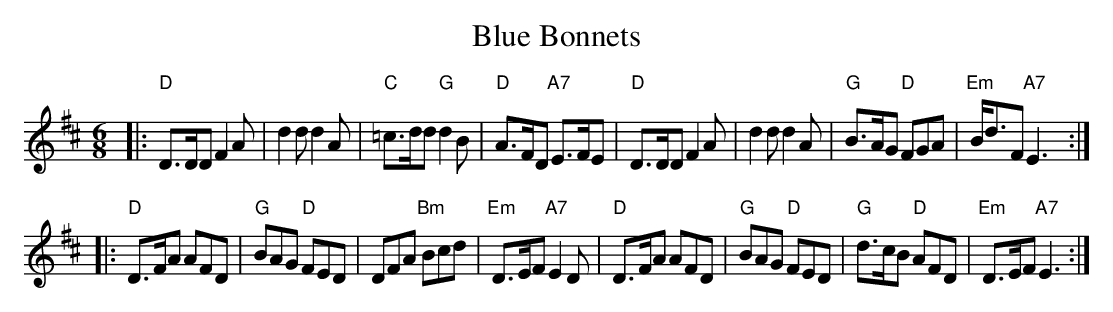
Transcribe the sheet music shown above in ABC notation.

X:1
T: Blue Bonnets
M: 6/8
L: 1/8
K: D
|: "D"D>DD F2A | d2d d2A | "C"=c>dd "G"d2B |  "D"A>FD "A7"E>FE \
|  "D"D>DD F2A | d2d d2A | "G"B>AG  "D"FGA | "Em"B<dF "A7"E3 :|
|: "D"D>FA AFD | "G"BAG "D"FED |    DFA "Bm"Bcd | "Em"D>EF "A7"E2D \
|  "D"D>FA AFD | "G"BAG "D"FED | "G"d>cB "D"AFD | "Em"D>EF "A7"E3 :|
